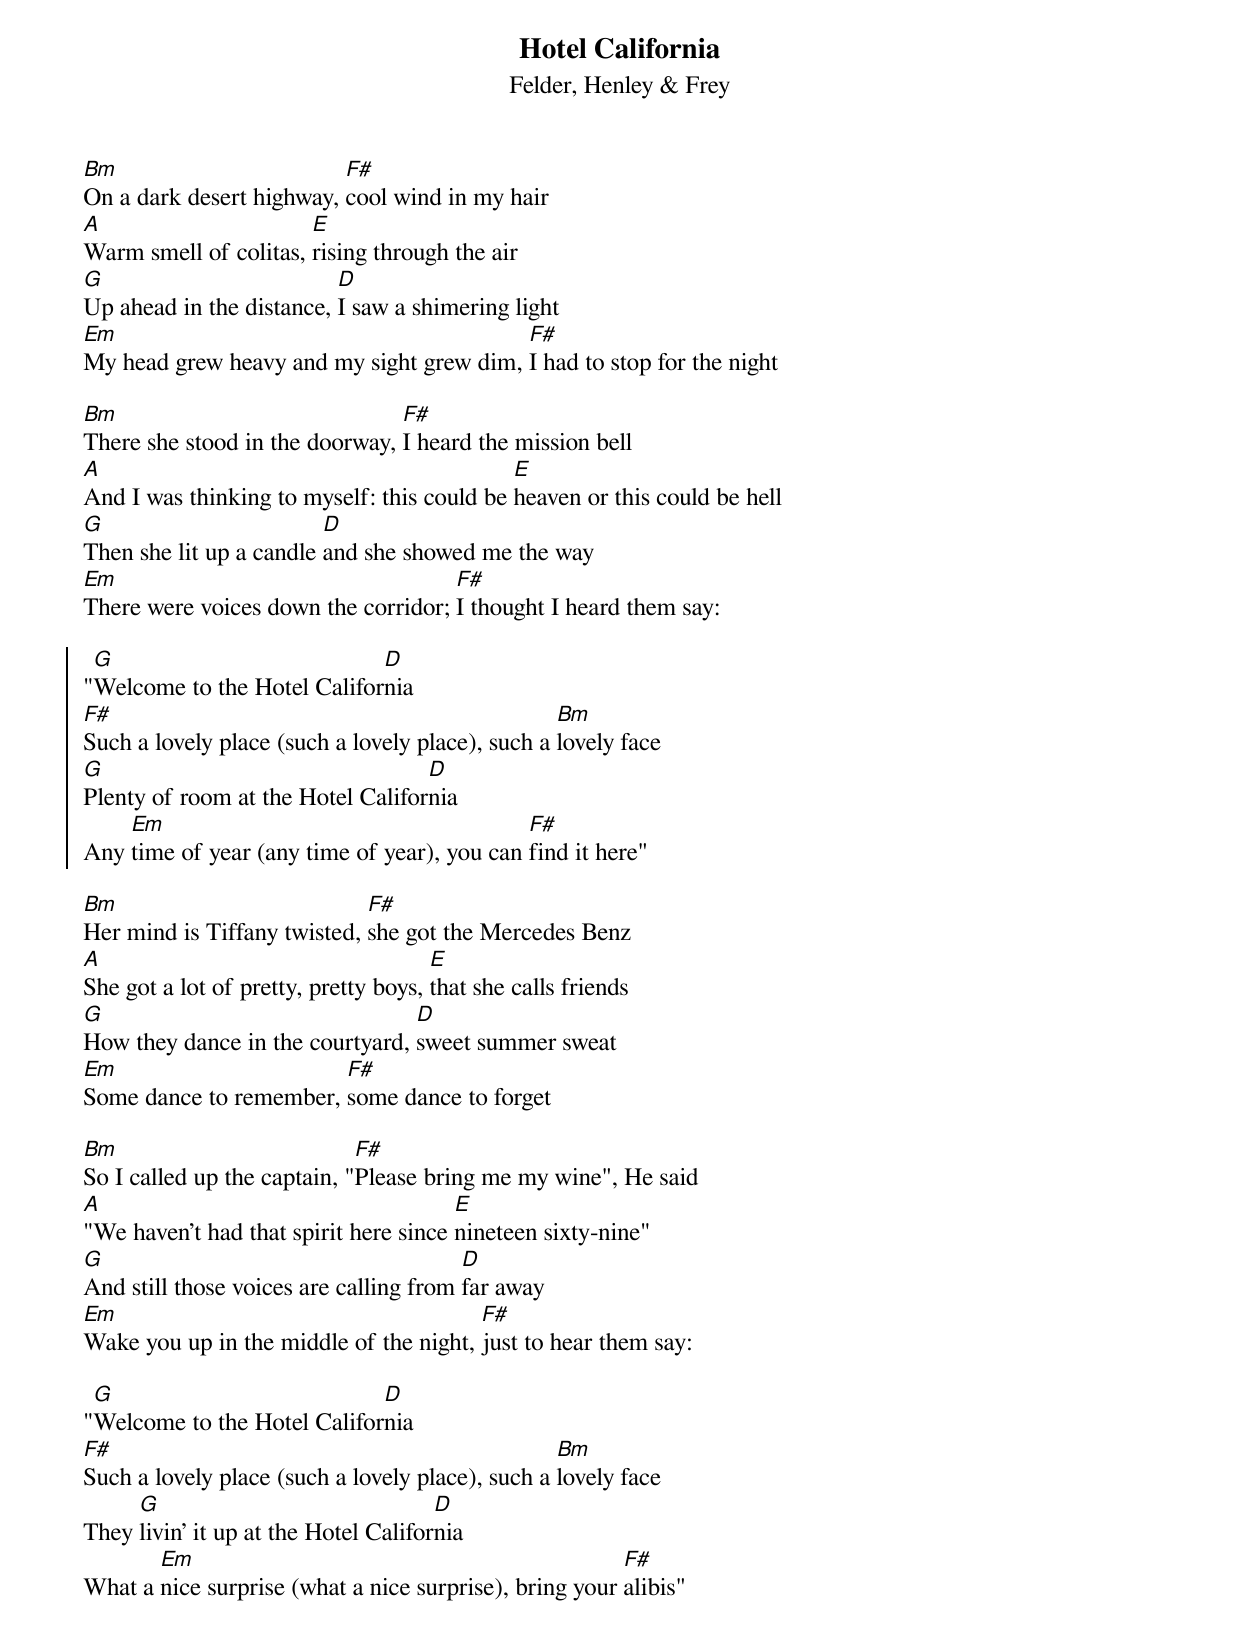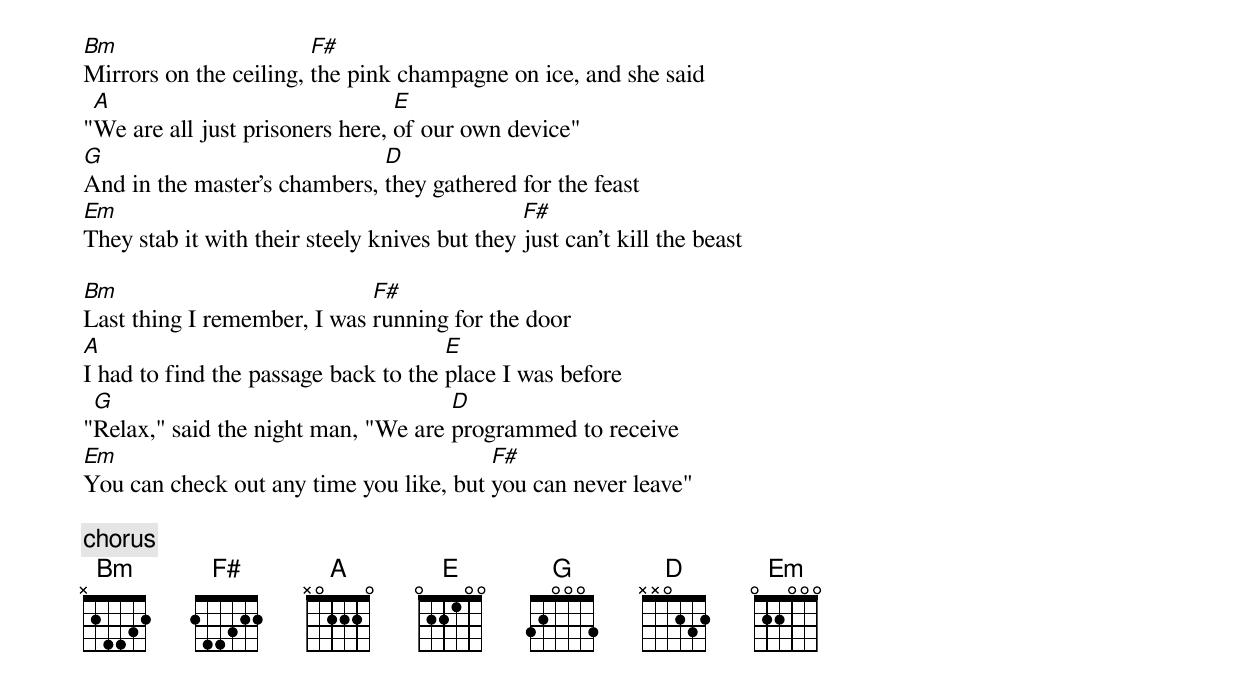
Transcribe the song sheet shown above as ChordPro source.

{t:Hotel California}
{st:Felder, Henley & Frey}
[Bm]On a dark desert highway, [F#]cool wind in my hair
[A]Warm smell of colitas, [E]rising through the air
[G]Up ahead in the distance, [D]I saw a shimering light
[Em]My head grew heavy and my sight grew dim, [F#]I had to stop for the night

[Bm]There she stood in the doorway, [F#]I heard the mission bell
[A]And I was thinking to myself: this could be [E]heaven or this could be hell
[G]Then she lit up a candle [D]and she showed me the way
[Em]There were voices down the corridor; [F#]I thought I heard them say:

{soc}
"[G]Welcome to the Hotel Califor[D]nia
[F#]Such a lovely place (such a lovely place), such a [Bm]lovely face
[G]Plenty of room at the Hotel Califor[D]nia
Any [Em]time of year (any time of year), you can [F#]find it here"
{eoc}

[Bm]Her mind is Tiffany twisted, [F#]she got the Mercedes Benz
[A]She got a lot of pretty, pretty boys, [E]that she calls friends
[G]How they dance in the courtyard, [D]sweet summer sweat
[Em]Some dance to remember, [F#]some dance to forget

[Bm]So I called up the captain, "[F#]Please bring me my wine", He said
[A]"We haven't had that spirit here since [E]nineteen sixty-nine"
[G]And still those voices are calling from [D]far away
[Em]Wake you up in the middle of the night, [F#]just to hear them say:

"[G]Welcome to the Hotel Califor[D]nia
[F#]Such a lovely place (such a lovely place), such a [Bm]lovely face
They [G]livin' it up at the Hotel Califor[D]nia
What a [Em]nice surprise (what a nice surprise), bring your [F#]alibis"


[Bm]Mirrors on the ceiling, [F#]the pink champagne on ice, and she said
"[A]We are all just prisoners here, [E]of our own device"
[G]And in the master's chambers, [D]they gathered for the feast
[Em]They stab it with their steely knives but they [F#]just can't kill the beast

[Bm]Last thing I remember, I was [F#]running for the door
[A]I had to find the passage back to the [E]place I was before
"[G]Relax," said the night man, "We are [D]programmed to receive
[Em]You can check out any time you like, but [F#]you can never leave"

{comment: chorus}
